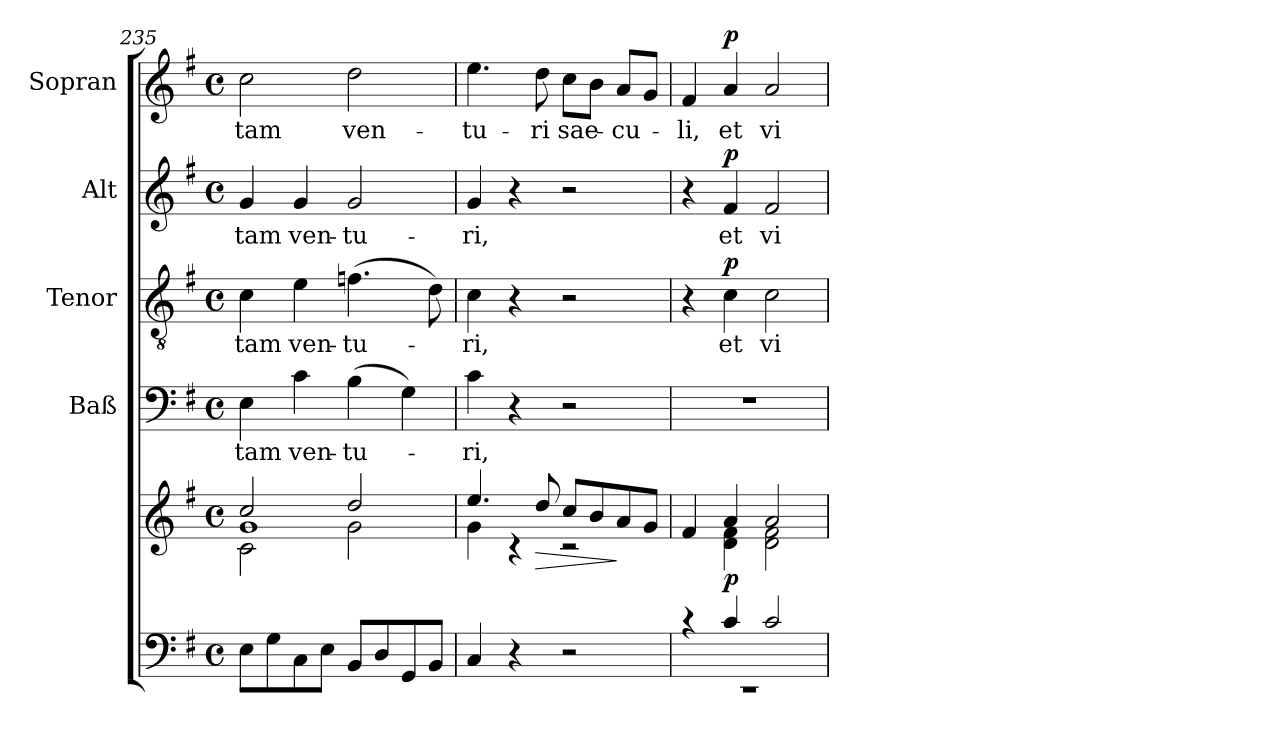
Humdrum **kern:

**kern	**kern	**dynam	**kern	**text	**kern	**text	**dynam	**kern	**text	**dynam	**kern	**text	**dynam
*part5	*part5	*part5	*part4	*part4	*part3	*part3	*part3	*part2	*part2	*part2	*part1	*part1	*part1
*staff6	*staff5	*staff5/6	*staff4	*staff4	*staff3	*staff3	*staff3	*staff2	*staff2	*staff2	*staff1	*staff1	*staff1
*	*	*	*I"Baß	*	*I"Tenor	*	*	*I"Alt	*	*	*I"Sopran	*	*
*	*	*	*I'Baß	*	*I'Ten	*	*	*I'Alt	*	*	*I'Sop	*	*
*clefF4	*clefG2	*	*clefF4	*	*clefGv2	*	*	*clefG2	*	*	*clefG2	*	*
*k[f#]	*k[f#]	*	*k[f#]	*	*k[f#]	*	*	*k[f#]	*	*	*k[f#]	*	*
*G:	*G:	*	*G:	*	*G:	*	*	*G:	*	*	*G:	*	*
*M4/4	*M4/4	*	*M4/4	*	*M4/4	*	*	*M4/4	*	*	*M4/4	*	*
*met(c)	*met(c)	*	*met(c)	*	*met(c)	*	*	*met(c)	*	*	*met(c)	*	*
=235	=235	=235	=235	=235	=235	=235	=235	=235	=235	=235	=235	=235	=235
*	*^	*	*	*	*	*	*	*	*	*	*	*	*
*	*	*^	*	*	*	*	*	*	*	*	*	*	*	*
!	!	!	!	!	!	!LO:LY:b	!	!LO:LY:b	!	!	!LO:LY:b	!	!	!LO:LY:b	!
8E\L	2cc/	2c\	1g	.	4E\	-tam	4c\	-tam	.	4g/	-tam	.	2cc\	-tam	.
8G\	.	.	.	.	.	.	.	.	.	.	.	.	.	.	.
!	!	!	!	!	!	!LO:LY:b	!	!LO:LY:b	!	!	!LO:LY:b	!	!	!	!
8C\	.	.	.	.	4c\	ven-	4e\	ven-	.	4g/	ven-	.	.	.	.
8E\J	.	.	.	.	.	.	.	.	.	.	.	.	.	.	.
!	!	!	!	!	!	!LO:LY:b	!	!LO:LY:b	!	!	!LO:LY:b	!	!	!LO:LY:b	!
8BB/L	2dd/	2g\	.	.	(>4B\	-tu-	(>4.fn\	-tu-	.	2g/	-tu-	.	2dd\	ven-	.
8D/	.	.	.	.	.	.	.	.	.	.	.	.	.	.	.
8GG/	.	.	.	.	4G\)	.	.	.	.	.	.	.	.	.	.
8BB/J	.	.	.	.	.	.	8d\)	.	.	.	.	.	.	.	.
*	*	*v	*v	*	*	*	*	*	*	*	*	*	*	*	*
=236	=236	=236	=236	=236	=236	=236	=236	=236	=236	=236	=236	=236	=236	=236
!	!	!	!	!	!LO:LY:b	!	!LO:LY:b	!	!	!LO:LY:b	!	!	!LO:LY:b	!
4C/	4.ee/	4g\	.	4c\	-ri,	4c\	-ri,	.	4g/	-ri,	.	4.ee\	-tu-	.
4r	.	4rc	.	4r	.	4r	.	.	4r	.	.	.	.	.
!	!	!	!LO:HP:b	!	!	!	!	!	!	!	!	!	!LO:LY:b	!
.	8dd/	.	>	.	.	.	.	.	.	.	.	8dd\	-ri	.
!	!	!	!	!	!	!	!	!	!	!	!	!	!LO:LY:b	!
2r	8cc/L	2rc	.	2r	.	2r	.	.	2r	.	.	8cc\L	sae-	.
.	8b/	.	.	.	.	.	.	.	.	.	.	8b\J	.	.
!	!	!	!	!	!	!	!	!	!	!	!	!	!LO:LY:b	!
.	8a/	.	]	.	.	.	.	.	.	.	.	8a/L	-cu-	.
.	8g/J	.	.	.	.	.	.	.	.	.	.	8g/J	.	.
=237	=237	=237	=237	=237	=237	=237	=237	=237	=237	=237	=237	=237	=237	=237
*^	*	*	*	*	*	*	*	*	*	*	*	*	*	*
!	!	!	!	!	!	!	!	!	!	!	!	!	!	!LO:LY:b	!
4rc	1rEE	4f#/	4ryy	.	1r	.	4r	.	.	4r	.	.	4f#/	-li,	.
!	!	!	!	!LO:DY:b	!	!	!	!LO:LY:b	!LO:DY:a	!	!LO:LY:b	!LO:DY:a	!	!LO:LY:b	!LO:DY:a
4c/	.	4a/	4d\ 4f#\	p	.	.	4c\	et	p	4f#/	et	p	4a/	et	p
!	!	!	!	!	!	!	!	!LO:LY:b	!	!	!LO:LY:b	!	!	!LO:LY:b	!
2c/	.	2a/	2d\ 2f#\	.	.	.	2c\	vi-	.	2f#/	vi-	.	2a/	vi-	.
*v	*v	*	*	*	*	*	*	*	*	*	*	*	*	*	*
*	*v	*v	*	*	*	*	*	*	*	*	*	*	*	*
=	=	=	=	=	=	=	=	=	=	=	=	=	=
*-	*-	*-	*-	*-	*-	*-	*-	*-	*-	*-	*-	*-	*-
